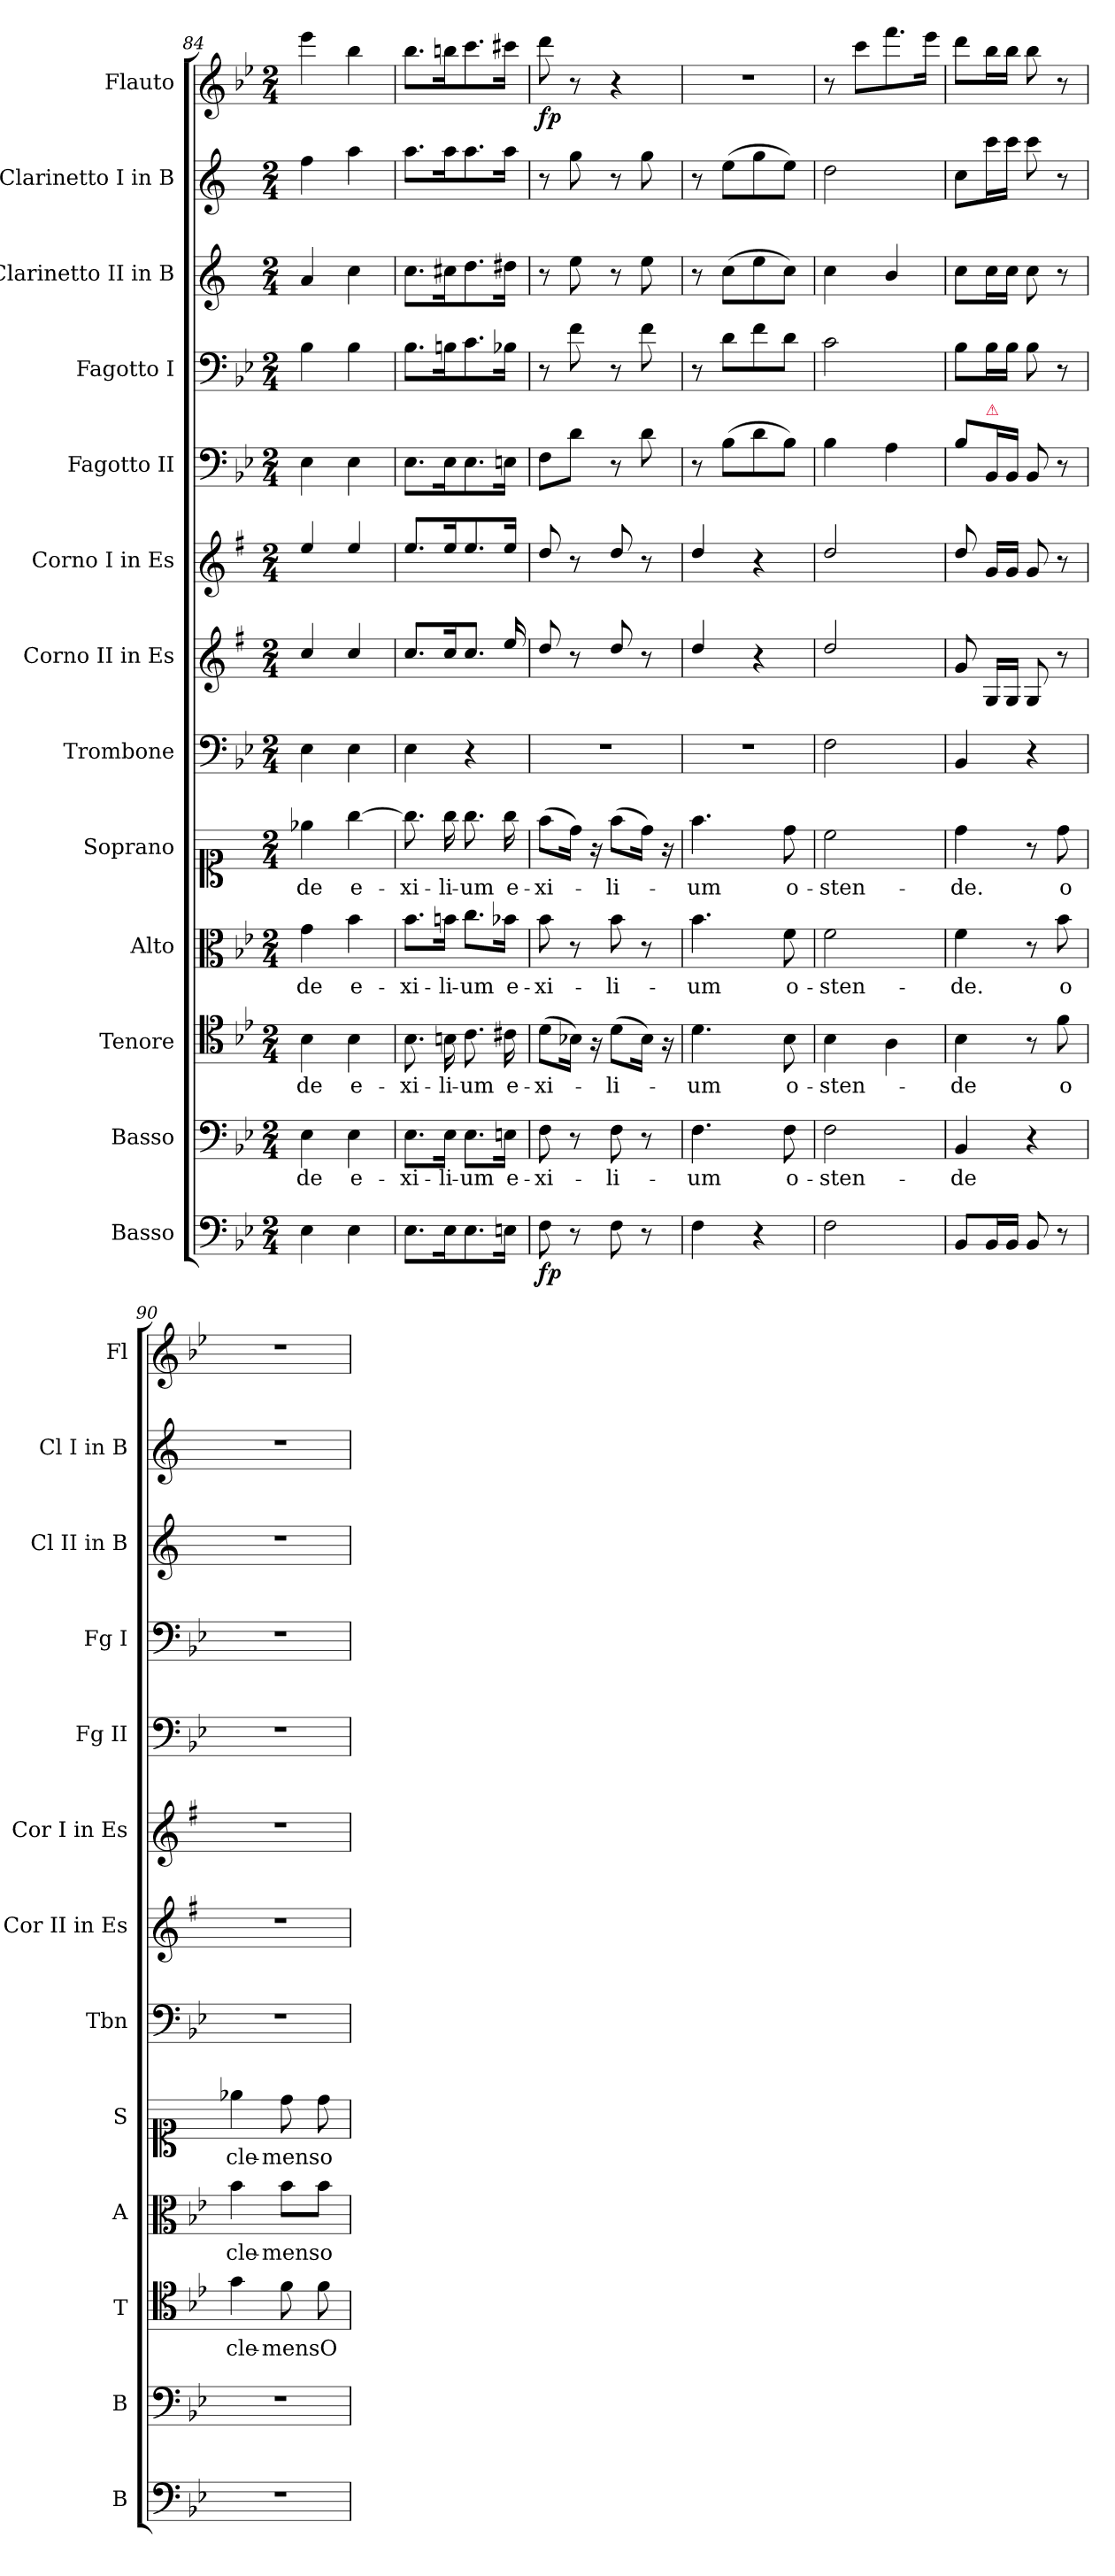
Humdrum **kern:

**kern	**dynam	**kern	**text	**kern	**text	**kern	**text	**kern	**text	**kern	**kern	**kern	**kern	**kern	**kern	**kern	**kern	**dynam
*part13	*part13	*part12	*part12	*part11	*part11	*part10	*part10	*part9	*part9	*part8	*part7	*part6	*part5	*part4	*part3	*part2	*part1	*part1
*staff13	*staff13	*staff12	*staff12	*staff11	*staff11	*staff10	*staff10	*staff9	*staff9	*staff8	*staff7	*staff6	*staff5	*staff4	*staff3	*staff2	*staff1	*staff1
*I"Basso	*	*I"Basso	*	*I"Tenore	*	*I"Alto	*	*I"Soprano	*	*I"Trombone	*I"Corno II in Es	*I"Corno I in Es	*I"Fagotto II	*I"Fagotto I	*I"Clarinetto II in B	*I"Clarinetto I in B	*I"Flauto	*
*I'B	*	*I'B	*	*I'T	*	*I'A	*	*I'S	*	*I'Tbn	*I'Cor II in Es	*I'Cor I in Es	*I'Fg II	*I'Fg I	*I'Cl II in B	*I'Cl I in B	*I'Fl	*
*clefF4	*	*clefF4	*	*clefC4	*	*clefC3	*	*clefC1	*	*clefF4	*clefG2	*clefG2	*clefF4	*clefF4	*clefG2	*clefG2	*clefG2	*
*	*	*	*	*	*	*	*	*	*	*	*ITrd5c9	*ITrd5c9	*	*	*ITrd1c2	*ITrd1c2	*	*
*k[b-e-]	*	*k[b-e-]	*	*k[b-e-]	*	*k[b-e-]	*	*	*	*k[b-e-]	*k[b-e-]	*k[b-e-]	*k[b-e-]	*k[b-e-]	*k[b-e-]	*k[b-e-]	*k[b-e-]	*
*M2/4	*	*M2/4	*	*M2/4	*	*M2/4	*	*M2/4	*	*M2/4	*M2/4	*M2/4	*M2/4	*M2/4	*M2/4	*M2/4	*M2/4	*
=84	=84	=84	=84	=84	=84	=84	=84	=84	=84	=84	=84	=84	=84	=84	=84	=84	=84	=84
4E-\	.	4E-\	-de	4B-\	-de	4g\	-de	4ee-\	-de	4E-\	4e-/	4g/	4E-\	4B-\	4g/	4ee-\	4eee-\	.
4E-\	.	4E-\	e-	4B-\	e-	4b-\	e-	[4gg\	e-	4E-\	4e-/	4g/	4E-\	4B-\	4b-\	4gg\	4bb-\	.
=85	=85	=85	=85	=85	=85	=85	=85	=85	=85	=85	=85	=85	=85	=85	=85	=85	=85	=85
8.E-\L	.	8.E-\L	-xi-	8.B-\	-xi-	8.b-\L	-xi-	8.gg\]	-xi-	4E-\	8.e-/L	8.g/L	8.E-\L	8.B-\L	8.b-\L	8.gg\L	8.bb-\L	.
16E-\K	.	16E-\Jk	-li-	16Bn\	-li-	16bn\Jk	-li-	16gg\	-li-	.	16e-/K	16g/K	16E-\K	16Bn\K	16bn\K	16gg\K	16bbn\K	.
8.E-\	.	8.E-\L	-um	8.c\	-um	8.cc\L	-um	8.gg\	-um	4r	8.e-/J	8.g/	8.E-\	8.c\	8.cc\	8.gg\	8.ccc\	.
16En\Jk	.	16En\Jk	e-	16c#X\	e-	16b-X\Jk	e-	16gg\	e-	.	16g/	16g/Jk	16En\Jk	16B-X\Jk	16cc#X\Jk	16gg\Jk	16ccc#X\Jk	.
=86	=86	=86	=86	=86	=86	=86	=86	=86	=86	=86	=86	=86	=86	=86	=86	=86	=86	=86
!	!LO:DY:b	!	!	!	!	!	!	!	!	!	!	!	!	!	!	!	!	!
8F\	fp	8F\	-xi-	(>8d\L	-xi-	8b-\	-xi-	(>8ff\L	-xi-	2r	8f/	8f/	8F\L	8r	8r	8r	8ddd\	fp
8r	.	8r	.	16B-X\Jk)	.	8r	.	16dd\Jk)	.	.	8r	8r	8d\J	8f\	8dd\	8ff\	8r	.
.	.	.	.	16r	.	.	.	16r	.	.	.	.	.	.	.	.	.	.
8F\	.	8F\	-li-	(>8d\L	-li-	8b-\	-li-	(>8ff\L	-li-	.	8f/	8f/	8r	8r	8r	8r	4r	.
8r	.	8r	.	16B-\Jk)	.	8r	.	16dd\Jk)	.	.	8r	8r	8d\	8f\	8dd\	8ff\	.	.
.	.	.	.	16r	.	.	.	16r	.	.	.	.	.	.	.	.	.	.
=87	=87	=87	=87	=87	=87	=87	=87	=87	=87	=87	=87	=87	=87	=87	=87	=87	=87	=87
4F\	.	4.F\	-um	4.d\	-um	4.b-\	-um	4.ff\	-um	2r	4f/	4f/	8r	8r	8r	8r	2r	.
.	.	.	.	.	.	.	.	.	.	.	.	.	(>8B-\L	8d\L	(>8b-\L	(>8dd\L	.	.
4r	.	.	.	.	.	.	.	.	.	.	4r	4r	8d\	8f\	8dd\	8ff\	.	.
.	.	8F\	o-	8B-\	o-	8f\	o-	8dd\	o-	.	.	.	8B-\J)	8d\J	8b-\J)	8dd\J)	.	.
=88	=88	=88	=88	=88	=88	=88	=88	=88	=88	=88	=88	=88	=88	=88	=88	=88	=88	=88
2F\	.	2F\	-sten-	4B-\	-sten-	2f\	-sten-	2cc\	-sten-	2F\	2f/	2f/	4B-\	2c\	4b-\	2cc\	8r	.
.	.	.	.	.	.	.	.	.	.	.	.	.	.	.	.	.	8ccc\L	.
.	.	.	.	4A\	.	.	.	.	.	.	.	.	4A\	.	4a/	.	8.fff\	.
.	.	.	.	.	.	.	.	.	.	.	.	.	.	.	.	.	16eee-\Jk	.
=89	=89	=89	=89	=89	=89	=89	=89	=89	=89	=89	=89	=89	=89	=89	=89	=89	=89	=89
8BB-/L	.	4BB-/	-de	4B-\	-de	4f\	-de.	4dd\	-de.	4BB-/	8B-/	8f/	8B-\L	8B-\L	8b-\L	8b-\L	8ddd\L	.
!	!	!	!	!	!	!	!	!	!	!	!	!	!LO:TX:a:color=crimson:t=⚠	!	!	!	!	!
16BB-/L	.	.	.	.	.	.	.	.	.	.	16BB-/LL	16B-/LL	16BB-/L	16B-\L	16b-\L	16bb-\L	16bb-\L	.
16BB-/JJ	.	.	.	.	.	.	.	.	.	.	16BB-/JJ	16B-/JJ	16BB-/JJ	16B-\JJ	16b-\JJ	16bb-\JJ	16bb-\JJ	.
8BB-/	.	4r	.	8r	.	8r	.	8r	.	4r	8BB-/	8B-/	8BB-/	8B-\	8b-\	8bb-\	8bb-\	.
8r	.	.	.	8f\	o	8b-\	o	8dd\	o	.	8r	8r	8r	8r	8r	8r	8r	.
=90	=90	=90	=90	=90	=90	=90	=90	=90	=90	=90	=90	=90	=90	=90	=90	=90	=90	=90
2r	.	2r	.	4g\	cle-	4b-\	cle-	4ee-\	cle-	2r	2r	2r	2r	2r	2r	2r	2r	.
.	.	.	.	8f\	-mens	8b-\L	-mens	8dd\	-mens	.	.	.	.	.	.	.	.	.
.	.	.	.	8f\	O	8b-\J	o	8dd\	o	.	.	.	.	.	.	.	.	.
=	=	=	=	=	=	=	=	=	=	=	=	=	=	=	=	=	=	=
*-	*-	*-	*-	*-	*-	*-	*-	*-	*-	*-	*-	*-	*-	*-	*-	*-	*-	*-
